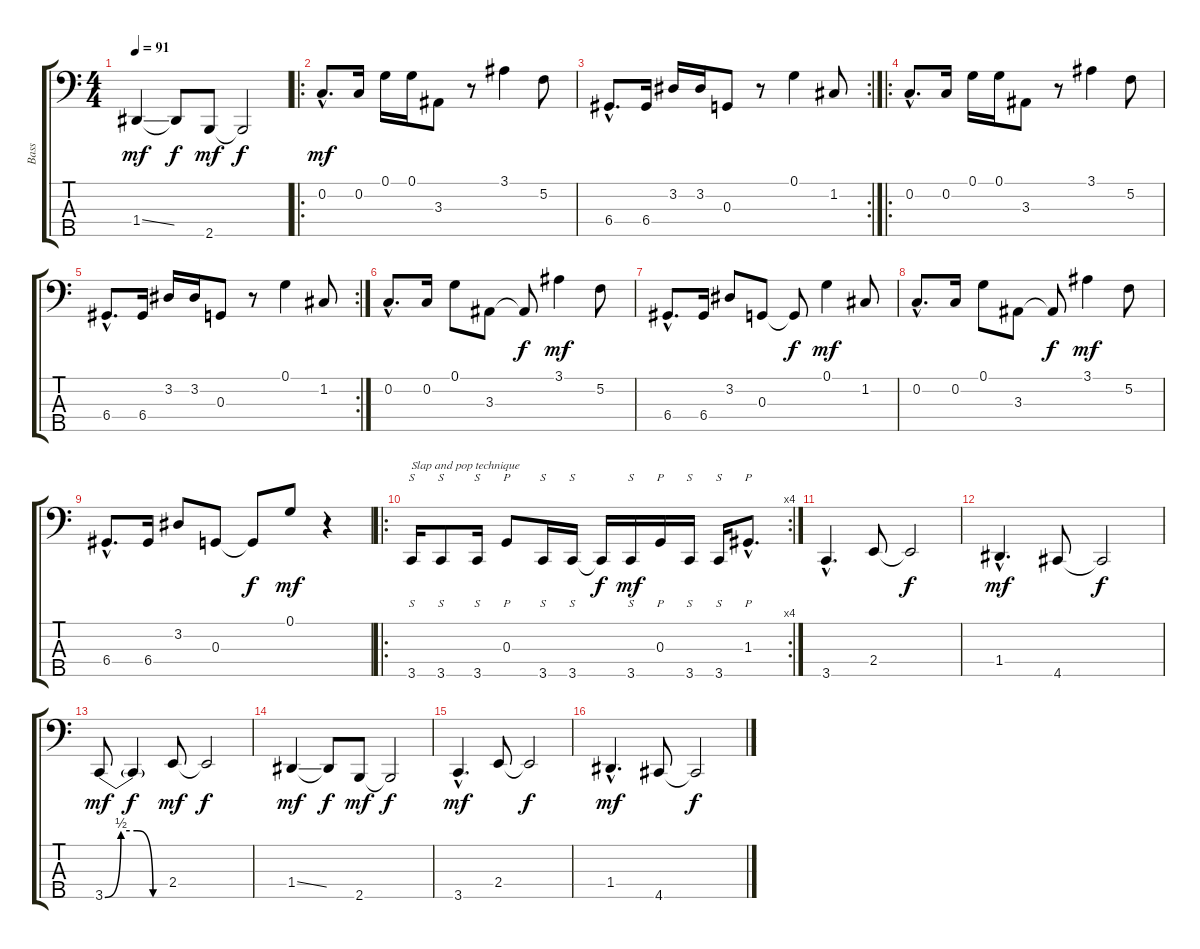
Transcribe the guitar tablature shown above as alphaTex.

\track ("Bass" "Bass") {instrument slapbass1}
\staff {score tabs}
\tuning (G2 C2 G1 D1 A0) {hide}
\ts (4 4)
\tempo 91
\clef f4
\ks c
1.4{ss}.4{dy mf} 1.4{t}.8{dy f} 2.5.8{dy mf} 2.5{t}.2{dy f} |
\ro
0.2{hac}.8{d dy mf} 0.2.16 0.1.16 0.1.16 3.3.8 r.8 3.1.4 5.2.8 |
\rc 2
6.4{hac}.8{d} 6.4.16 3.2.16 3.2.16 0.3.8 r.8 0.1.4 1.2.8 |
\ro
0.2{hac}.8{d} 0.2.16 0.1.16 0.1.16 3.3.8 r.8 3.1.4 5.2.8 |
\rc 2
6.4{hac}.8{d} 6.4.16 3.2.16 3.2.16 0.3.8 r.8 0.1.4 1.2.8 |
0.2{hac}.8{d} 0.2.16 0.1.8 3.3.8 3.3{t}.8{dy f} 3.1.4{dy mf} 5.2.8 |
6.4{hac}.8{d} 6.4.16 3.2.8 0.3.8 0.3{t}.8{dy f} 0.1.4{dy mf} 1.2.8 |
0.2{hac}.8{d} 0.2.16 0.1.8 3.3.8 3.3{t}.8{dy f} 3.1.4{dy mf} 5.2.8 |
6.4{hac}.8{d} 6.4.16 3.2.8 0.3.8 0.3{t}.8{dy f} 0.1.8{dy mf} r.4 |
\ro
\rc 4
3.5.16{s txt "Slap and pop technique"} 3.5.8{s} 3.5.16{s} 0.3.8{p} 3.5.16{s} 3.5.16{s} 3.5{t}.16{dy f} 3.5.16{s dy mf} 0.3.16{p} 3.5.16{s} 3.5.16{s} 1.3{hac}.8{p d} |
3.5{hac}.4{d} 2.4.8 2.4{t}.2{dy f} |
1.4{hac}.4{d dy mf} 4.5.8 4.5{t}.2{dy f} |
3.5{be (custom 0 0 15 2 30 2 45 0 60 0)}.8{dy mf} 3.5{t}.4{dy f} 2.4.8{dy mf} 2.4{t}.2{dy f} |
1.4{ss}.4{dy mf} 1.4{t}.8{dy f} 2.5.8{dy mf} 2.5{t}.2{dy f} |
3.5{hac}.4{d dy mf} 2.4.8 2.4{t}.2{dy f} |
1.4{hac}.4{d dy mf} 4.5.8 4.5{t}.2{dy f}
